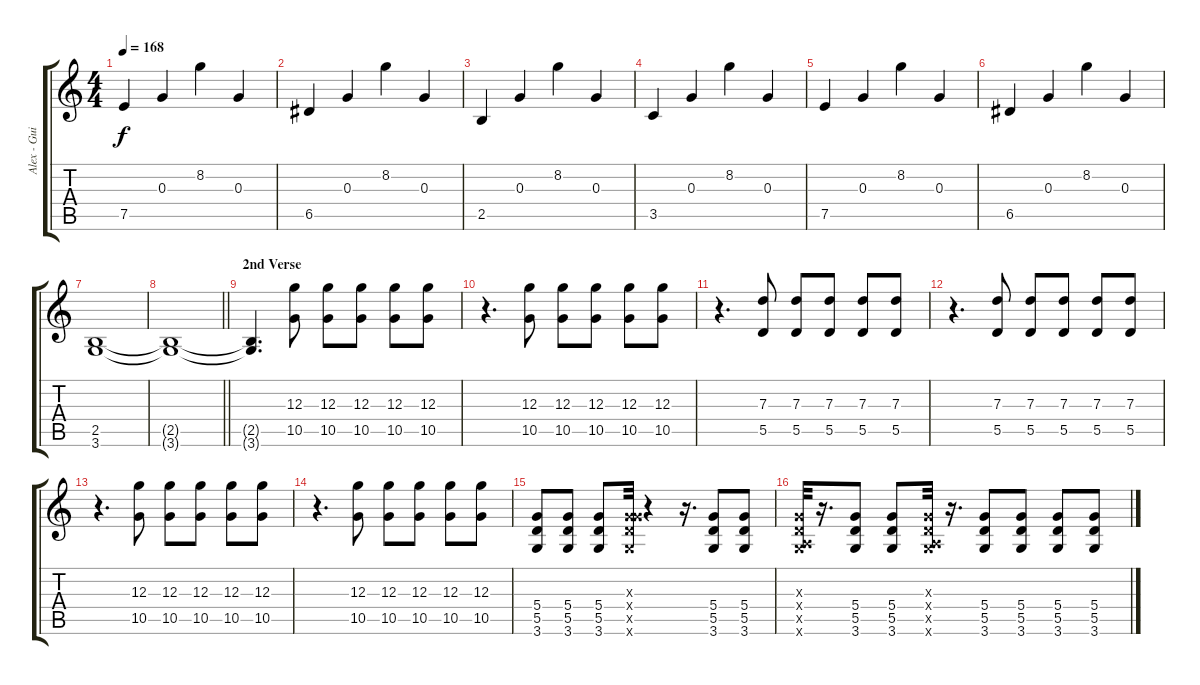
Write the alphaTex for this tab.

\track ("Alex - Guitar" "Alex - Gui") {instrument electricguitarjazz}
\staff {score tabs}
\tuning (E4 B3 G3 D3 A2 E2) {hide}
\ts (4 4)
\tempo 168
\clef g2
\ks c
7.5.4{dy f balance 15 instrument electricguitarjazz} 0.3.4 8.2.4 0.3.4 |
6.5.4 0.3.4 8.2.4 0.3.4 |
2.5.4 0.3.4 8.2.4 0.3.4 |
3.5.4 0.3.4 8.2.4 0.3.4 |
7.5.4 0.3.4 8.2.4 0.3.4 |
6.5.4 0.3.4 8.2.4 0.3.4 |
(2.5 3.6).1 |
\barLineRight lightlight
(2.5{t} 3.6{t}).1 |
\section ("" "2nd Verse")
(2.5{t} 3.6{t}).4{d} (12.3 10.5).8{balance 8 instrument distortionguitar} (12.3 10.5).8 (12.3 10.5).8 (12.3 10.5).8 (12.3 10.5).8 |
r.4{d} (12.3 10.5).8 (12.3 10.5).8 (12.3 10.5).8 (12.3 10.5).8 (12.3 10.5).8 |
r.4{d} (7.3 5.5).8 (7.3 5.5).8 (7.3 5.5).8 (7.3 5.5).8 (7.3 5.5).8 |
r.4{d} (7.3 5.5).8 (7.3 5.5).8 (7.3 5.5).8 (7.3 5.5).8 (7.3 5.5).8 |
r.4{d} (12.3 10.5).8 (12.3 10.5).8 (12.3 10.5).8 (12.3 10.5).8 (12.3 10.5).8 |
r.4{d} (12.3 10.5).8 (12.3 10.5).8 (12.3 10.5).8 (12.3 10.5).8 (12.3 10.5).8 |
(5.4 5.5 3.6).8 (5.4 5.5 3.6).8 (5.4 5.5 3.6).8 (0.3{x} 5.4{x} 5.5{x} 3.6{x}).32 r.4 r.16{d} (5.4 5.5 3.6).8 (5.4 5.5 3.6).8 |
(0.3{x} 0.4{x} 0.5{x} 3.6{x}).32 r.16{d} (5.4 5.5 3.6).8 (5.4 5.5 3.6).8 (0.3{x} 0.4{x} 0.5{x} 3.6{x}).32 r.16{d} (5.4 5.5 3.6).8 (5.4 5.5 3.6).8 (5.4 5.5 3.6).8 (5.4 5.5 3.6).8
